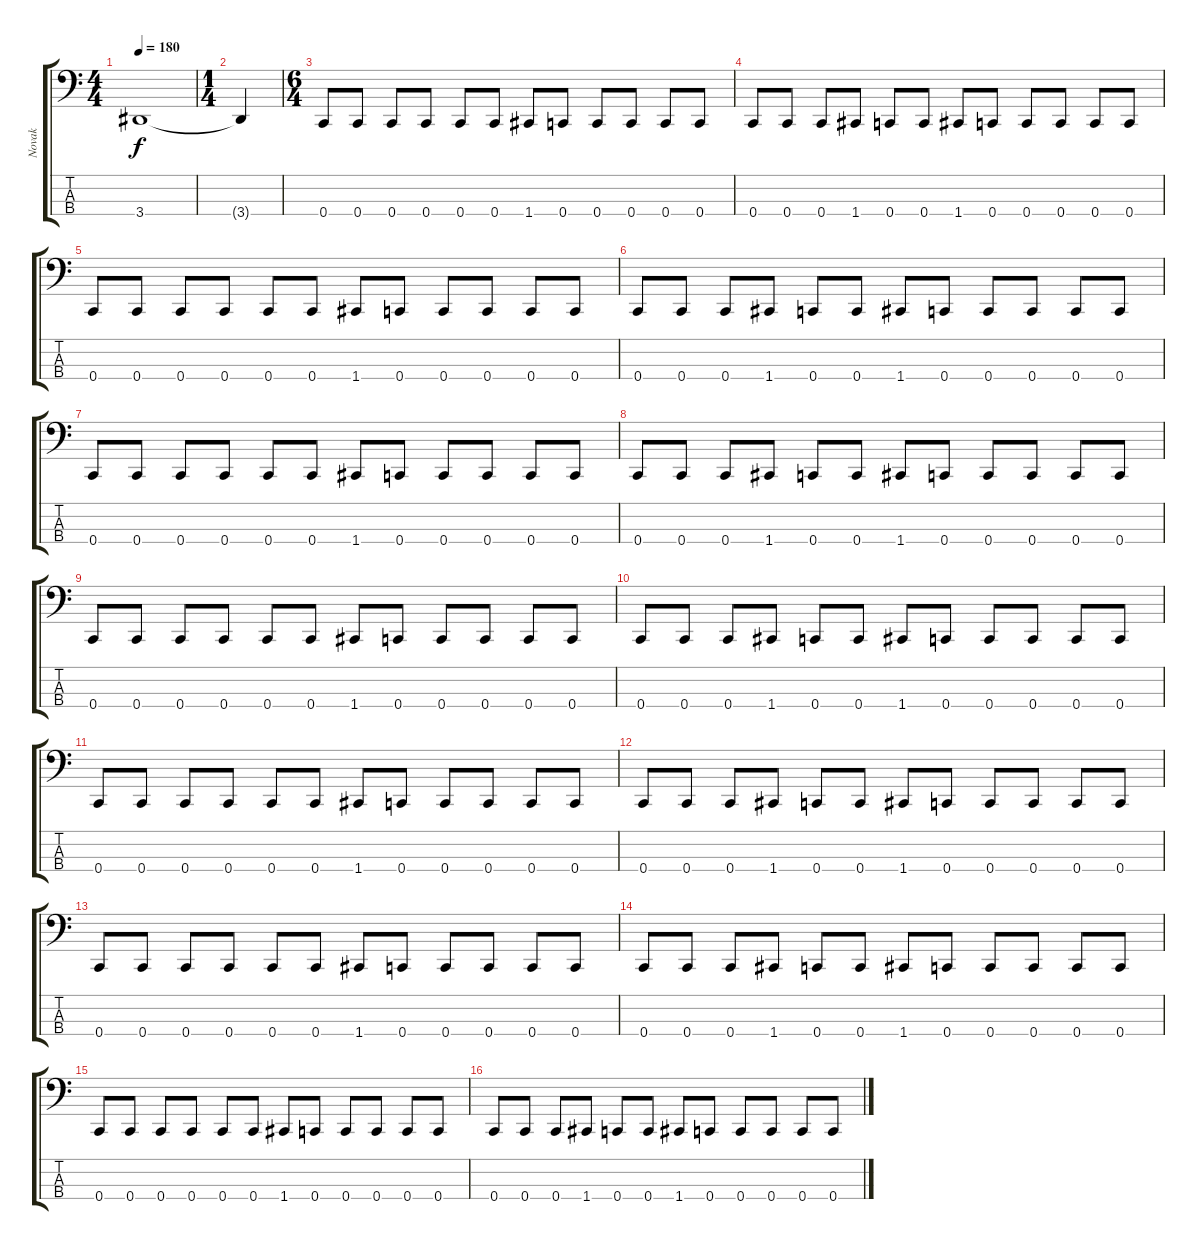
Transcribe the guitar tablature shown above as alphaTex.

\track ("Novak" "Novak") {instrument electricbasspick}
\staff {score tabs}
\tuning (Eb2 Bb1 F1 C1) {hide}
\ts (4 4)
\tempo 180
\clef f4
\ks c
3.4.1{dy f} |
\ts (1 4)
3.4{t}.4 |
\ts (6 4)
0.4.8 0.4.8 0.4.8 0.4.8 0.4.8 0.4.8 1.4.8 0.4.8 0.4.8 0.4.8 0.4.8 0.4.8 |
0.4.8 0.4.8 0.4.8 1.4.8 0.4.8 0.4.8 1.4.8 0.4.8 0.4.8 0.4.8 0.4.8 0.4.8 |
0.4.8 0.4.8 0.4.8 0.4.8 0.4.8 0.4.8 1.4.8 0.4.8 0.4.8 0.4.8 0.4.8 0.4.8 |
0.4.8 0.4.8 0.4.8 1.4.8 0.4.8 0.4.8 1.4.8 0.4.8 0.4.8 0.4.8 0.4.8 0.4.8 |
0.4.8 0.4.8 0.4.8 0.4.8 0.4.8 0.4.8 1.4.8 0.4.8 0.4.8 0.4.8 0.4.8 0.4.8 |
0.4.8 0.4.8 0.4.8 1.4.8 0.4.8 0.4.8 1.4.8 0.4.8 0.4.8 0.4.8 0.4.8 0.4.8 |
0.4.8 0.4.8 0.4.8 0.4.8 0.4.8 0.4.8 1.4.8 0.4.8 0.4.8 0.4.8 0.4.8 0.4.8 |
0.4.8 0.4.8 0.4.8 1.4.8 0.4.8 0.4.8 1.4.8 0.4.8 0.4.8 0.4.8 0.4.8 0.4.8 |
0.4.8 0.4.8 0.4.8 0.4.8 0.4.8 0.4.8 1.4.8 0.4.8 0.4.8 0.4.8 0.4.8 0.4.8 |
0.4.8 0.4.8 0.4.8 1.4.8 0.4.8 0.4.8 1.4.8 0.4.8 0.4.8 0.4.8 0.4.8 0.4.8 |
0.4.8 0.4.8 0.4.8 0.4.8 0.4.8 0.4.8 1.4.8 0.4.8 0.4.8 0.4.8 0.4.8 0.4.8 |
0.4.8 0.4.8 0.4.8 1.4.8 0.4.8 0.4.8 1.4.8 0.4.8 0.4.8 0.4.8 0.4.8 0.4.8 |
0.4.8 0.4.8 0.4.8 0.4.8 0.4.8 0.4.8 1.4.8 0.4.8 0.4.8 0.4.8 0.4.8 0.4.8 |
0.4.8 0.4.8 0.4.8 1.4.8 0.4.8 0.4.8 1.4.8 0.4.8 0.4.8 0.4.8 0.4.8 0.4.8
